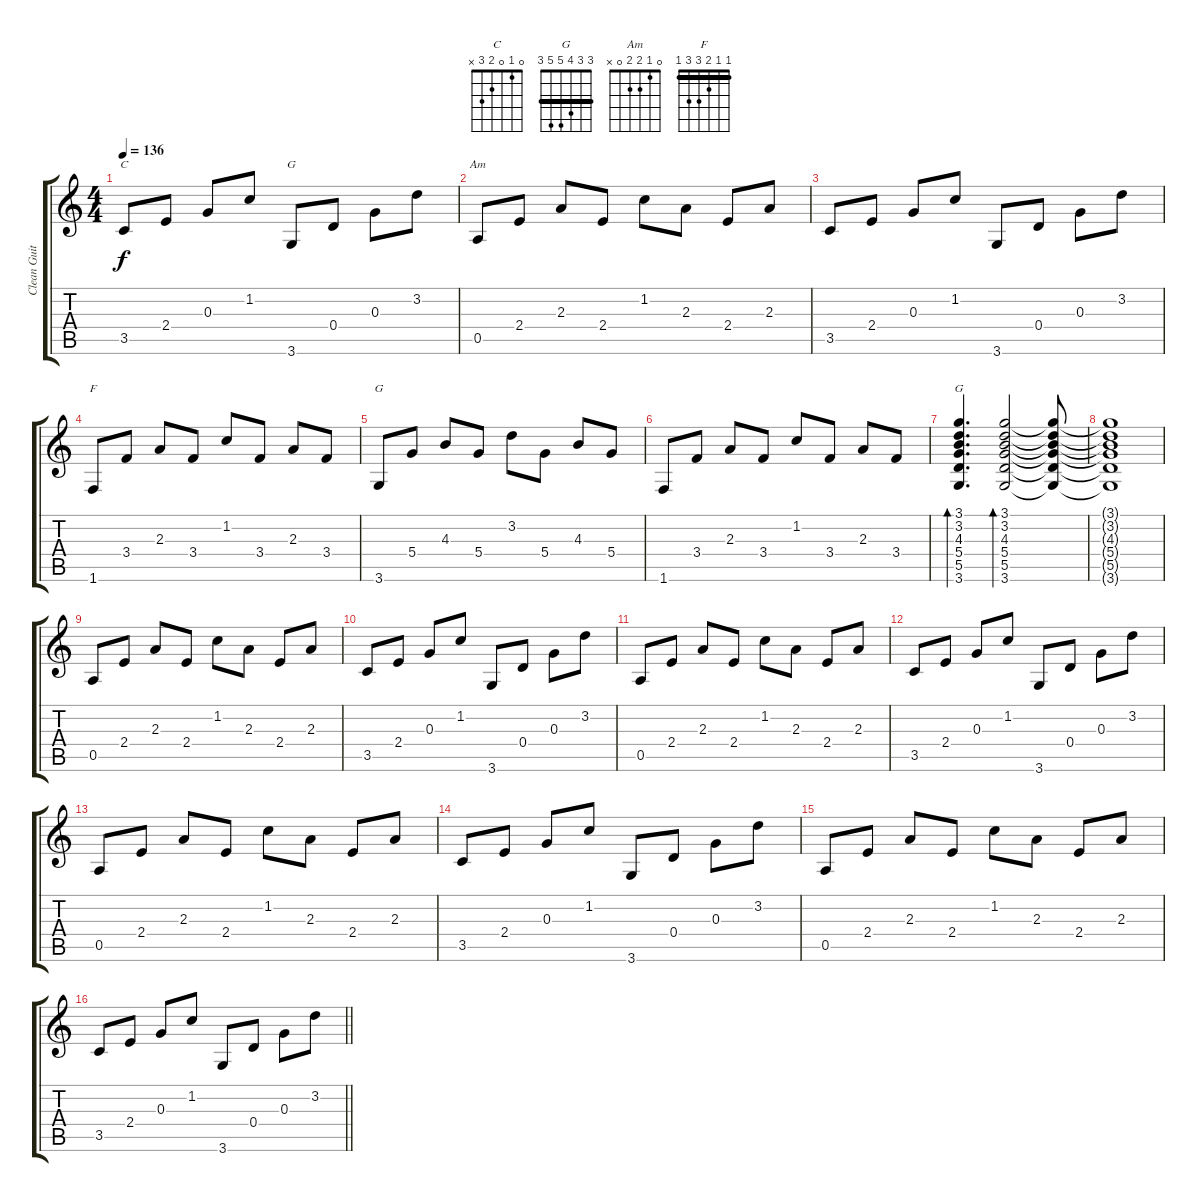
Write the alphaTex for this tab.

\track ("Clean Guitar" "Clean Guit") {instrument electricguitarclean}
\staff {score tabs}
\tuning (E4 B3 G3 D3 A2 E2) {hide}
\chord ("C" 0 1 0 2 3 x)
\chord ("G" 3 3 0 0 2 3) {barre 3}
\chord ("Am" 0 1 2 2 0 x)
\chord ("F" 1 1 2 3 3 1) {barre 1}
\chord ("G" 3 0 0 0 2 3)
\chord ("G" 3 3 4 5 5 3) {barre 3}
\ts (4 4)
\tempo 136
\clef g2
\ks c
3.5.8{ch "C" dy f} 2.4.8 0.3.8 1.2.8 3.6.8{ch "G"} 0.4.8 0.3.8 3.2.8 |
0.5.8{ch "Am"} 2.4.8 2.3.8 2.4.8 1.2.8 2.3.8 2.4.8 2.3.8 |
3.5.8 2.4.8 0.3.8 1.2.8 3.6.8 0.4.8 0.3.8 3.2.8 |
1.6.8{ch "F"} 3.4.8 2.3.8 3.4.8 1.2.8 3.4.8 2.3.8 3.4.8 |
3.6.8{ch "G"} 5.4.8 4.3.8 5.4.8 3.2.8 5.4.8 4.3.8 5.4.8 |
1.6.8 3.4.8 2.3.8 3.4.8 1.2.8 3.4.8 2.3.8 3.4.8 |
(3.1 3.2 4.3 5.4 5.5 3.6).4{d bd 120 ch "G"} (3.1 3.2 4.3 5.4 5.5 3.6).2{bd 120} (3.1{t} 3.2{t} 4.3{t} 5.4{t} 5.5{t} 3.6{t}).8 |
(3.1{t} 3.2{t} 4.3{t} 5.4{t} 5.5{t} 3.6{t}).1 |
0.5.8 2.4.8 2.3.8 2.4.8 1.2.8 2.3.8 2.4.8 2.3.8 |
3.5.8 2.4.8 0.3.8 1.2.8 3.6.8 0.4.8 0.3.8 3.2.8 |
0.5.8 2.4.8 2.3.8 2.4.8 1.2.8 2.3.8 2.4.8 2.3.8 |
3.5.8 2.4.8 0.3.8 1.2.8 3.6.8 0.4.8 0.3.8 3.2.8 |
0.5.8 2.4.8 2.3.8 2.4.8 1.2.8 2.3.8 2.4.8 2.3.8 |
3.5.8 2.4.8 0.3.8 1.2.8 3.6.8 0.4.8 0.3.8 3.2.8 |
0.5.8 2.4.8 2.3.8 2.4.8 1.2.8 2.3.8 2.4.8 2.3.8 |
\barLineRight lightlight
3.5.8 2.4.8 0.3.8 1.2.8 3.6.8 0.4.8 0.3.8 3.2.8
